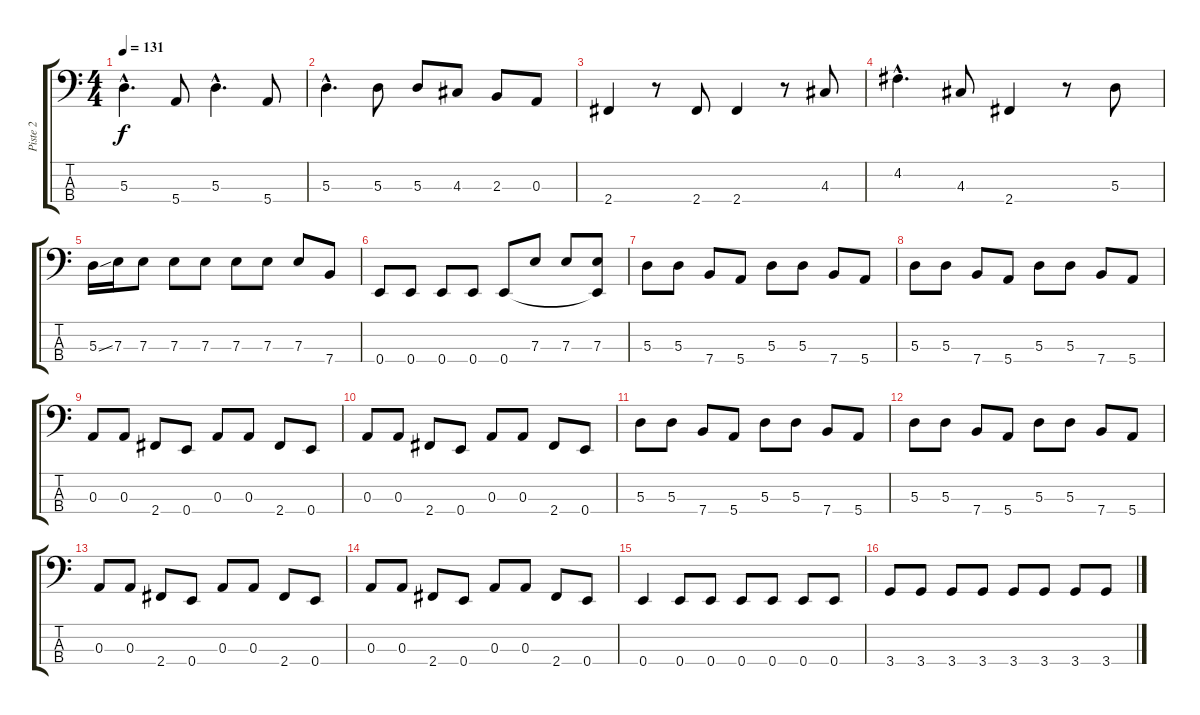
\track ("Piste 2" "Piste 2") {instrument electricbasspick}
\staff {score tabs}
\tuning (G2 D2 A1 E1) {hide}
\ts (4 4)
\tempo 131
\clef f4
\ks c
5.3{hac}.4{d dy f} 5.4.8 5.3{hac}.4{d} 5.4.8 |
5.3{hac}.4{d} 5.3.8 5.3.8 4.3.8 2.3.8 0.3.8 |
2.4.4 r.8 2.4.8 2.4.4 r.8 4.3.8 |
4.2{hac}.4{d} 4.3.8 2.4.4 r.8 5.3.8 |
5.3{ss}.16 7.3.16 7.3.8 7.3.8 7.3.8 7.3.8 7.3.8 7.3.8 7.4.8 |
0.4.8 0.4.8 0.4.8 0.4.8 0.4.8 7.3.8 7.3.8 (7.3 0.4{t}).8 |
5.3.8 5.3.8 7.4.8 5.4.8 5.3.8 5.3.8 7.4.8 5.4.8 |
5.3.8 5.3.8 7.4.8 5.4.8 5.3.8 5.3.8 7.4.8 5.4.8 |
0.3.8 0.3.8 2.4.8 0.4.8 0.3.8 0.3.8 2.4.8 0.4.8 |
0.3.8 0.3.8 2.4.8 0.4.8 0.3.8 0.3.8 2.4.8 0.4.8 |
5.3.8 5.3.8 7.4.8 5.4.8 5.3.8 5.3.8 7.4.8 5.4.8 |
5.3.8 5.3.8 7.4.8 5.4.8 5.3.8 5.3.8 7.4.8 5.4.8 |
0.3.8 0.3.8 2.4.8 0.4.8 0.3.8 0.3.8 2.4.8 0.4.8 |
0.3.8 0.3.8 2.4.8 0.4.8 0.3.8 0.3.8 2.4.8 0.4.8 |
0.4.4 0.4.8 0.4.8 0.4.8 0.4.8 0.4.8 0.4.8 |
3.4.8 3.4.8 3.4.8 3.4.8 3.4.8 3.4.8 3.4.8 3.4.8
